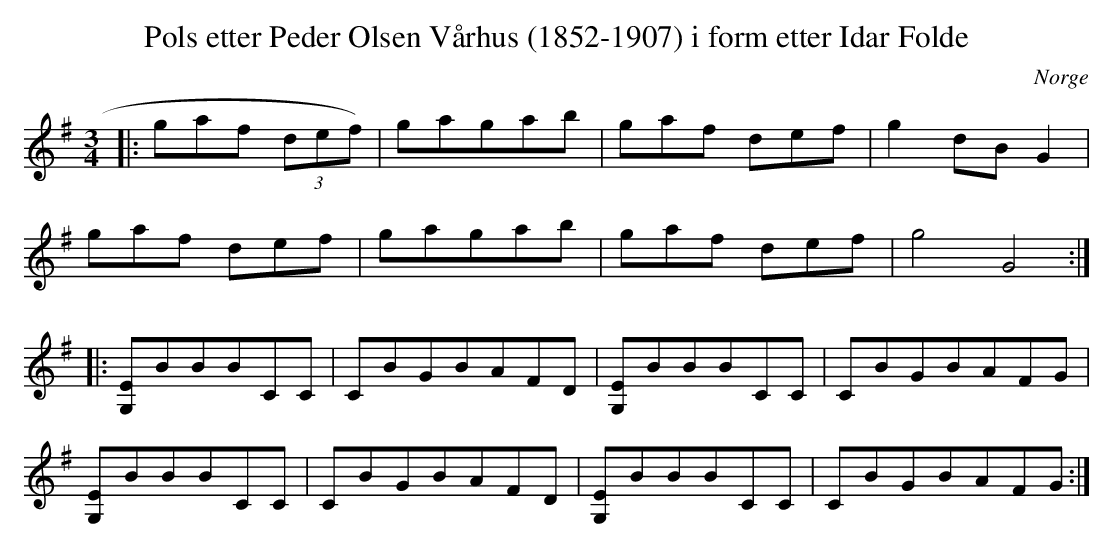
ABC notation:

X:1
T:Pols etter Peder Olsen Vårhus (1852-1907) i form etter Idar Folde
O:Norge
M:3/4
L:1/8
K:G
|: gaf (3def) | gagab | gaf 3def | g2 dB G2 |
   gaf 3def | gagab | gaf def | g4 G4 :|
|: [G,E]BBBCC | CBGBAFD | [G,E]BBBCC | CBGBAFG  |
   [G,E]BBBCC | CBGBAFD | [G,E]BBBCC | CBGBAFG :|
